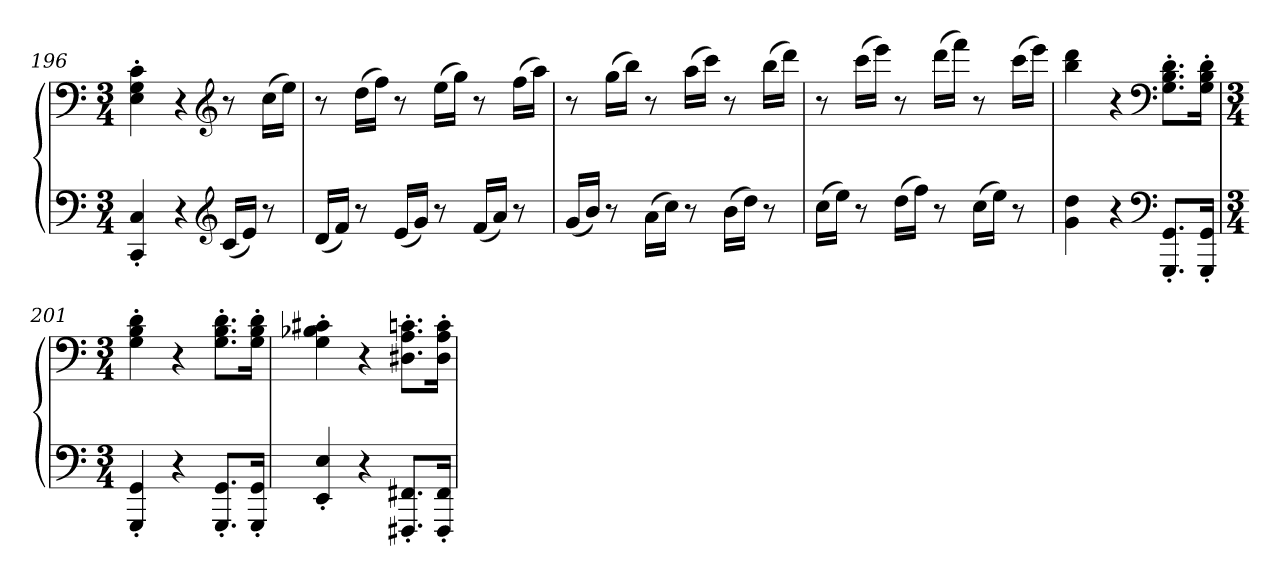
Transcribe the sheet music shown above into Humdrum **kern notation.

**kern	**kern
*part1	*part1
*staff2	*staff1
*clefF4	*clefF4
*k[]	*k[]
*C:	*C:
*M3/4	*M3/4
=196	=196
4CC' 4C'	4E' 4G' 4c'
4r	4r
*clefG2	*clefG2
(16cLL	8r
16eJJ)	.
8r	(16ccLL
.	16eeJJ)
=197	=197
(16dLL	8r
16fJJ)	.
8r	(16ddLL
.	16ffJJ)
(16eLL	8r
16gJJ)	.
8r	(16eeLL
.	16ggJJ)
(16fLL	8r
16aJJ)	.
8r	(16ffLL
.	16aaJJ)
=198	=198
(16gLL	8r
16bJJ)	.
8r	(16ggLL
.	16bbJJ)
(16aLL	8r
16ccJJ)	.
8r	(16aaLL
.	16cccJJ)
(16bLL	8r
16ddJJ)	.
8r	(16bbLL
.	16dddJJ)
=199	=199
(16ccLL	8r
16eeJJ)	.
8r	(16cccLL
.	16eeeJJ)
(16ddLL	8r
16ffJJ)	.
8r	(16dddLL
.	16fffJJ)
(16ccLL	8r
16eeJJ)	.
8r	(16cccLL
.	16eeeJJ)
=200	=200
4g 4dd	4bb 4ddd
4r	4r
*clefF4	*clefF4
*k[]	*k[]
*C:	*C:
8.GGG' 8.GG'L	8.G' 8.B' 8.d'L
16GGG' 16GG'Jk	16G' 16B' 16d'Jk
=201	=201
*M3/4	*M3/4
4GGG' 4GG'	4G' 4B' 4d'
4r	4r
8.GGG' 8.GG'L	8.G' 8.B' 8.d'L
16GGG' 16GG'Jk	16G' 16B' 16d'Jk
=202	=202
4EE' 4E'	4G' 4B-X' 4c#X'
4r	4r
8.FFF#X' 8.FF#X'L	8.D#X' 8.A' 8.cn'L
16FFF#' 16FF#'Jk	16D#' 16A' 16c'Jk
=	=
*-	*-
